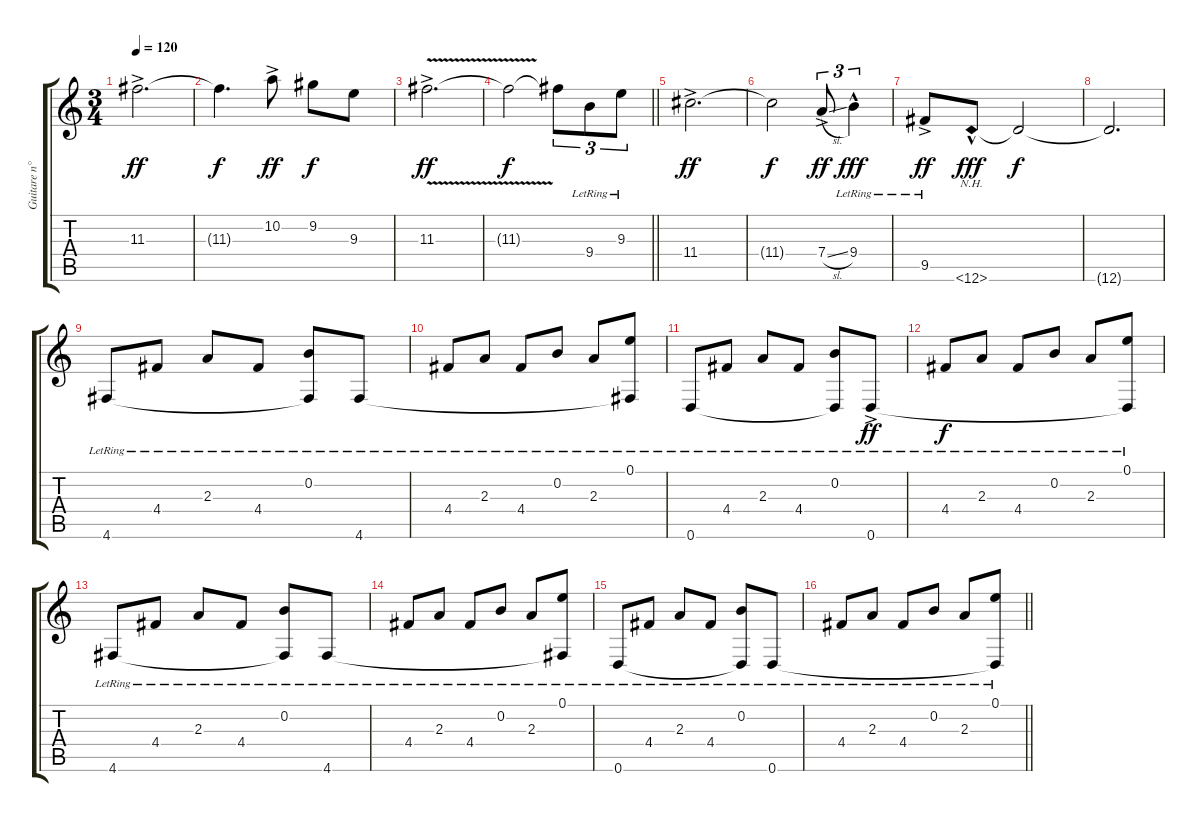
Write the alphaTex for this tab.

\track ("Guitare n°2" "Guitare n°") {instrument acousticguitarsteel}
\staff {score tabs}
\tuning (E4 B3 G3 D3 A2 D2) {hide}
\ts (3 4)
\tempo 120
\clef g2
\ks c
11.3{ac}.2{d dy ff} |
11.3{t}.4{d dy f} 10.2{ac}.8{dy ff} 9.2.8{dy f} 9.3.8 |
11.3{v ac}.2{d dy ff} |
\barLineRight lightlight
11.3{t}.2{dy f} 11.3{t}.8{tu (3 2)} 9.4{lr}.8{tu (3 2)} 9.3{lr}.8{tu (3 2)} |
11.4{ac}.2{d dy ff} |
11.4{t}.2{dy f} 7.4{sl ac}.8{tu (3 2) dy ff} 9.4{hac lr}.4{tu (3 2) dy fff} |
9.5{ac lr}.8{dy ff} 12.6{nh hac}.8{dy fff} 12.6{t}.2{dy f} |
12.6{t}.2{d} |
4.6{lr}.8 4.4{lr}.8 2.3{lr}.8 4.4{lr}.8 (0.2{lr} 4.6{t}).8 4.6{lr}.8 |
4.4{lr}.8 2.3{lr}.8 4.4{lr}.8 0.2{lr}.8 2.3{lr}.8 (0.1{lr} 4.6{t}).8 |
0.6{lr}.8 4.4{lr}.8 2.3{lr}.8 4.4{lr}.8 (0.2{lr} 0.6{t}).8 0.6{ac lr}.8{dy ff} |
4.4{lr}.8{dy f} 2.3{lr}.8 4.4{lr}.8 0.2{lr}.8 2.3{lr}.8 (0.1{lr} 0.6{t}).8 |
4.6{lr}.8 4.4{lr}.8 2.3{lr}.8 4.4{lr}.8 (0.2{lr} 4.6{t}).8 4.6{lr}.8 |
4.4{lr}.8 2.3{lr}.8 4.4{lr}.8 0.2{lr}.8 2.3{lr}.8 (0.1{lr} 4.6{t}).8 |
0.6{lr}.8 4.4{lr}.8 2.3{lr}.8 4.4{lr}.8 (0.2{lr} 0.6{t}).8 0.6{lr}.8 |
\barLineRight lightlight
4.4{lr}.8 2.3{lr}.8 4.4{lr}.8 0.2{lr}.8 2.3{lr}.8 (0.1{lr} 0.6{t}).8
